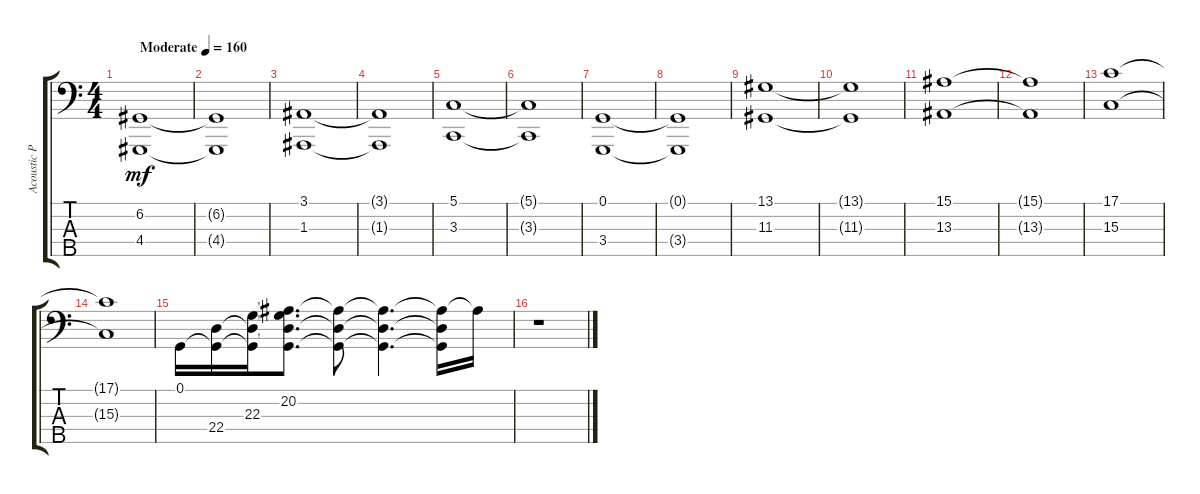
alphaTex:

\track ("Acoustic Piano (Staff 2)" "Acoustic P") {instrument acousticgrandpiano}
\staff {score tabs}
\tuning (G2 D2 A1 E1 B0) {hide}
\ts (4 4)
\tempo (160 "Moderate")
\clef f4
\ks c
(6.2 4.4).1{dy mf instrument acousticgrandpiano} |
(6.2{t} 4.4{t}).1 |
(3.1 1.3).1 |
(3.1{t} 1.3{t}).1 |
(5.1 3.3).1 |
(5.1{t} 3.3{t}).1 |
(0.1 3.4).1 |
(0.1{t} 3.4{t}).1 |
(13.1 11.3).1 |
(13.1{t} 11.3{t}).1 |
(15.1 13.3).1 |
(15.1{t} 13.3{t}).1 |
(17.1 15.3).1 |
(17.1{t} 15.3{t}).1 |
0.1.16 (0.1{t} 22.4).16 (0.1{t} 22.3 22.4{t}).16 (0.1{t} 20.2 22.3{t} 22.4{t}).8{d} (0.1{t} 20.2{t} 22.4{t}).8 (0.1{t} 20.2{t} 22.4{t}).4{d} (0.1{t} 20.2{t} 22.4{t}).16 20.2{t}.16 |
r.1
